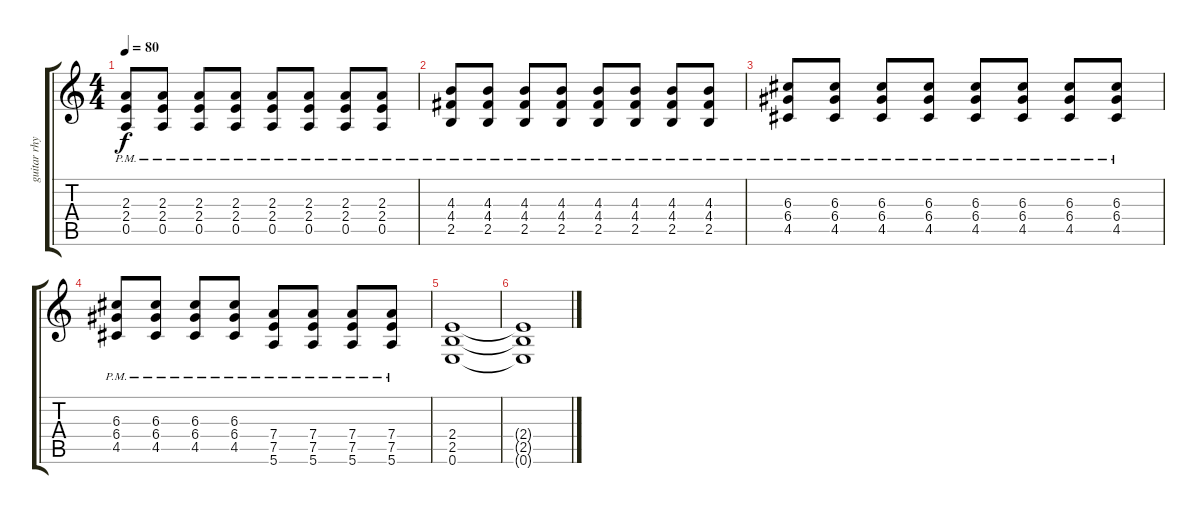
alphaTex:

\track ("guitar rhytm" "guitar rhy") {instrument electricguitarclean}
\staff {score tabs}
\tuning (E4 B3 G3 D3 A2 E2) {hide}
\ts (4 4)
\tempo 80
\clef g2
\ks c
(2.3{pm} 2.4{pm} 0.5{pm}).8{dy f} (2.3{pm} 2.4{pm} 0.5{pm}).8 (2.3{pm} 2.4{pm} 0.5{pm}).8 (2.3{pm} 2.4{pm} 0.5{pm}).8 (2.3{pm} 2.4{pm} 0.5{pm}).8 (2.3{pm} 2.4{pm} 0.5{pm}).8 (2.3{pm} 2.4{pm} 0.5{pm}).8 (2.3{pm} 2.4{pm} 0.5{pm}).8 |
(4.3{pm} 4.4{pm} 2.5{pm}).8 (4.3{pm} 4.4{pm} 2.5{pm}).8 (4.3{pm} 4.4{pm} 2.5{pm}).8 (4.3{pm} 4.4{pm} 2.5{pm}).8 (4.3{pm} 4.4{pm} 2.5{pm}).8 (4.3{pm} 4.4{pm} 2.5{pm}).8 (4.3{pm} 4.4{pm} 2.5{pm}).8 (4.3{pm} 4.4{pm} 2.5{pm}).8 |
(6.3{pm} 6.4{pm} 4.5{pm}).8 (6.3{pm} 6.4{pm} 4.5{pm}).8 (6.3{pm} 6.4{pm} 4.5{pm}).8 (6.3{pm} 6.4{pm} 4.5{pm}).8 (6.3{pm} 6.4{pm} 4.5{pm}).8 (6.3{pm} 6.4{pm} 4.5{pm}).8 (6.3{pm} 6.4{pm} 4.5{pm}).8 (6.3{pm} 6.4{pm} 4.5{pm}).8 |
(6.3{pm} 6.4{pm} 4.5{pm}).8 (6.3{pm} 6.4{pm} 4.5{pm}).8 (6.3{pm} 6.4{pm} 4.5{pm}).8 (6.3{pm} 6.4{pm} 4.5{pm}).8 (7.4{pm} 7.5{pm} 5.6{pm}).8 (7.4{pm} 7.5{pm} 5.6{pm}).8 (7.4{pm} 7.5{pm} 5.6{pm}).8 (7.4{pm} 7.5{pm} 5.6{pm}).8 |
(2.4 2.5 0.6).1{volume 2} |
(2.4{t} 2.5{t} 0.6{t}).1
